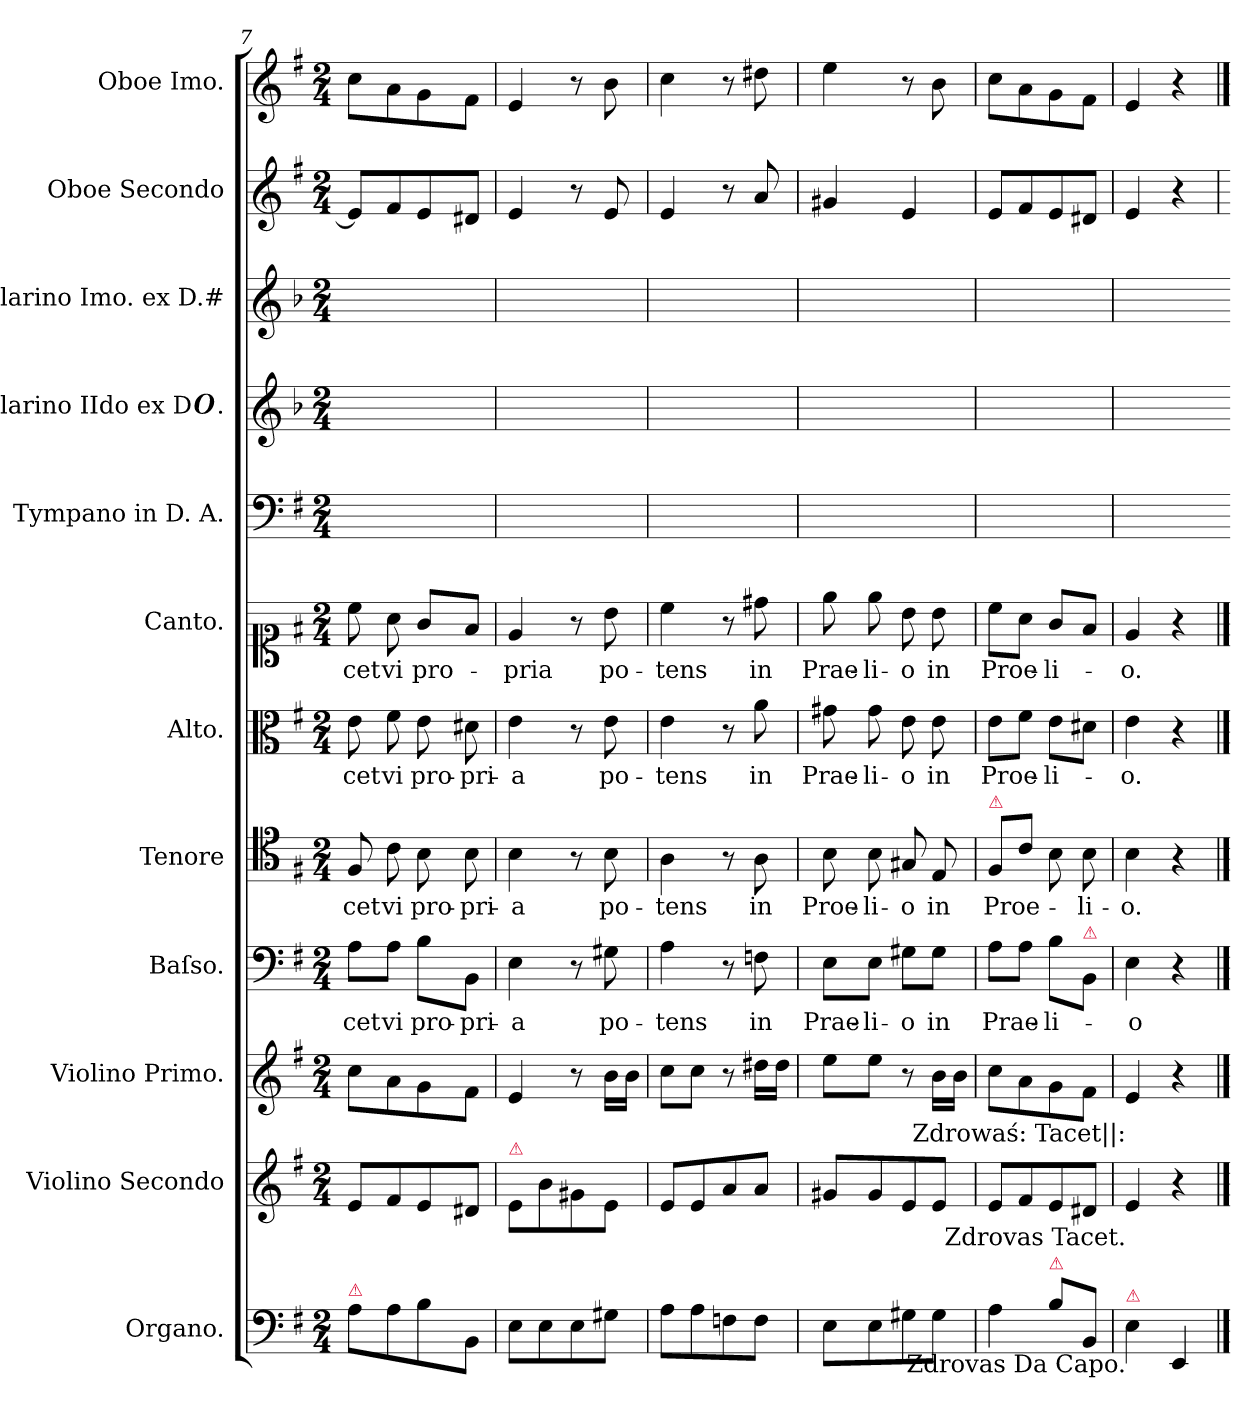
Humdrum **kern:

**kern	**kern	**kern	**kern	**text	**kern	**text	**kern	**text	**kern	**text	**kern	**kern	**kern	**kern	**kern
*part12	*part11	*part10	*part9	*part9	*part8	*part8	*part7	*part7	*part6	*part6	*part5	*part4	*part3	*part2	*part1
*staff12	*staff11	*staff10	*staff9	*staff9	*staff8	*staff8	*staff7	*staff7	*staff6	*staff6	*staff5	*staff4	*staff3	*staff2	*staff1
*I"Organo.	*I"Violino Secondo	*I"Violino Primo.	*I"Baſso.	*	*I"Tenore	*	*I"Alto.	*	*I"Canto.	*	*I"Tympano in D. A.	*I"Clarino IIdo ex D#.	*I"Clarino Imo. ex D.#	*I"Oboe Secondo	*I"Oboe Imo.
*I'org	*I'vl 2	*I'vl 1	*I'B	*	*I'T	*	*I'A	*	*	*	*	*	*	*I'ob 2	*I'ob 1
*clefF4	*clefG2	*clefG2	*clefF4	*	*clefC4	*	*clefC3	*	*clefC1	*	*clefF4	*clefG2	*clefG2	*clefG2	*clefG2
*	*	*	*	*	*	*	*	*	*	*	*	*ITrd-1c-2	*ITrd-1c-2	*	*
*k[f#]	*k[f#]	*k[f#]	*k[f#]	*	*k[f#]	*	*k[f#]	*	*k[f#]	*	*k[f#]	*k[f#]	*k[f#]	*k[f#]	*k[f#]
*G:	*G:	*G:	*G:	*	*G:	*	*G:	*	*G:	*	*G:	*G:	*G:	*G:	*G:
*M2/4	*M2/4	*M2/4	*M2/4	*	*M2/4	*	*M2/4	*	*M2/4	*	*M2/4	*M2/4	*M2/4	*M2/4	*M2/4
=7	=7	=7	=7	=7	=7	=7	=7	=7	=7	=7	=7	=7	=7	=7	=7
!LO:TX:a:color=crimson:t=⚠	!	!	!	!	!	!	!	!	!	!	!	!	!	!	!
8A\L	8e/L	8cc\L	8A\L	-cet	8F#/	-cet	8e\	-cet	8cc\	-cet	2ryy	2ryy	2ryy	8e/L]	8cc\L
8A\	8f#/	8a\	8A\J	vi	8c\	vi	8f#\	vi	8a\	vi	.	.	.	8f#/	8a\
8B\	8e/	8g\	8B\L	pro-	8B\	pro-	8e\	pro-	8g/L	pro-	.	.	.	8e/	8g\
8BB/J	8d#X/J	8f#\J	8BB\J	-pri-	8B\	-pri-	8d#X\	-pri-	8f#/J	.	.	.	.	8d#X/J	8f#\J
=8	=8	=8	=8	=8	=8	=8	=8	=8	=8	=8	=8	=8	=8	=8	=8
!	!LO:TX:a:color=crimson:t=⚠	!	!	!	!	!	!	!	!	!	!	!	!	!	!
8E\L	8e/L	4e/	4E\	-a	4B\	-a	4e\	-a	4e/	-pria	2ryy	2ryy	2ryy	4e/	4e/
8E\	8b\	.	.	.	.	.	.	.	.	.	.	.	.	.	.
8E\	8g#X\	8r	8r	.	8r	.	8r	.	8r	.	.	.	.	8r	8r
8G#X\J	8e\J	16b\LL	8G#X\	po-	8B\	po-	8e\	po-	8b\	po-	.	.	.	8e/	8b\
.	.	16b\JJ	.	.	.	.	.	.	.	.	.	.	.	.	.
=9	=9	=9	=9	=9	=9	=9	=9	=9	=9	=9	=9	=9	=9	=9	=9
8A\L	8e/L	8cc\L	4A\	-tens	4A\	-tens	4e\	tens	4cc\	-tens	2ryy	2ryy	2ryy	4e/	4cc\
8A\	8e/	8cc\J	.	.	.	.	.	.	.	.	.	.	.	.	.
8Fn\	8a/	8r	8r	.	8r	.	8r	.	8r	.	.	.	.	8r	8r
8F\J	8a/J	16dd#X\LL	8Fn\	in	8A\	in	8a\	in	8dd#X\	in	.	.	.	8a/	8dd#X\
.	.	16dd#\JJ	.	.	.	.	.	.	.	.	.	.	.	.	.
=10	=10	=10	=10	=10	=10	=10	=10	=10	=10	=10	=10	=10	=10	=10	=10
8E\L	8g#X/L	8ee\L	8E\L	Prae-	8B\	Proe-	8g#X\	Prae-	8ee\	Prae-	2ryy	2ryy	2ryy	4g#X/	4ee\
8E\	8g#/	8ee\J	8E\J	-li-	8B\	-li-	8g#\	-li-	8ee\	-li-	.	.	.	.	.
8G#X\	8e/	8r	8G#X\L	-o	8G#X/	-o	8e\	-o	8b\	-o	.	.	.	4e/	8r
8G#\J	8e/J	16b\LL	8G#\J	in	8E/	in	8e\	in	8b\	in	.	.	.	.	8b\
.	.	16b\JJ	.	.	.	.	.	.	.	.	.	.	.	.	.
=11	=11	=11	=11	=11	=11	=11	=11	=11	=11	=11	=11	=11	=11	=11	=11
!	!	!	!	!	!LO:TX:a:color=crimson:t=⚠	!	!	!	!	!	!	!	!	!	!
4A\	8e/L	8cc\L	8A\L	Prae-	8F#/L	Proe-	8e\L	Proe-	8cc\L	Proe-	2ryy	2ryy	2ryy	8e/L	8cc\L
.	8f#/	8a\	8A\J	.	8c\J	.	8f#\J	.	8a\J	.	.	.	.	8f#/	8a\
!LO:TX:a:color=crimson:t=⚠	!	!	!	!	!	!	!	!	!	!	!	!	!	!	!
8B\L	8e/	8g\	8B\L	-li-	8B\	.	8e\L	-li-	8g/L	-li-	.	.	.	8e/	8g\
!	!	!	!LO:TX:a:color=crimson:t=⚠	!	!	!	!	!	!	!	!	!	!	!	!
8BB/J	8d#X/J	8f#\J	8BB\J	.	8B\	-li-	8d#X\J	.	8f#/J	.	.	.	.	8d#X/J	8f#\J
=12	=12	=12	=12	=12	=12	=12	=12	=12	=12	=12	=12	=12	=12	=12	=12
!LO:TX:a:color=crimson:t=⚠	!	!	!	!	!	!	!	!	!	!	!	!	!	!	!
4E\	4e/	4e/	4E\	-o	4B\	-o.	4e\	-o.	4e/	-o.	2ryy	2ryy	2ryy	4e/	4e/
4EE/	4r	4r	4r	.	4r	.	4r	.	4r	.	.	.	.	4r	4r
!	!	!LO:TX:b:t=Zdrowaś&colon; Tacet||&colon;	!	!	!	!	!	!	!	!	!	!	!	!	!
!	!LO:TX:b:t=Zdrovas Tacet.	!	!	!	!	!	!	!	!	!	!	!	!	!	!
!LO:TX:b:t=Zdrovas Da Capo.	!	!	!	!	!	!	!	!	!	!	!	!	!	!	!
==	==	==	==	==	==	==	==	==	==	==	==	==	==	=	==
*-	*-	*-	*-	*-	*-	*-	*-	*-	*-	*-	*-	*-	*-	*-	*-
